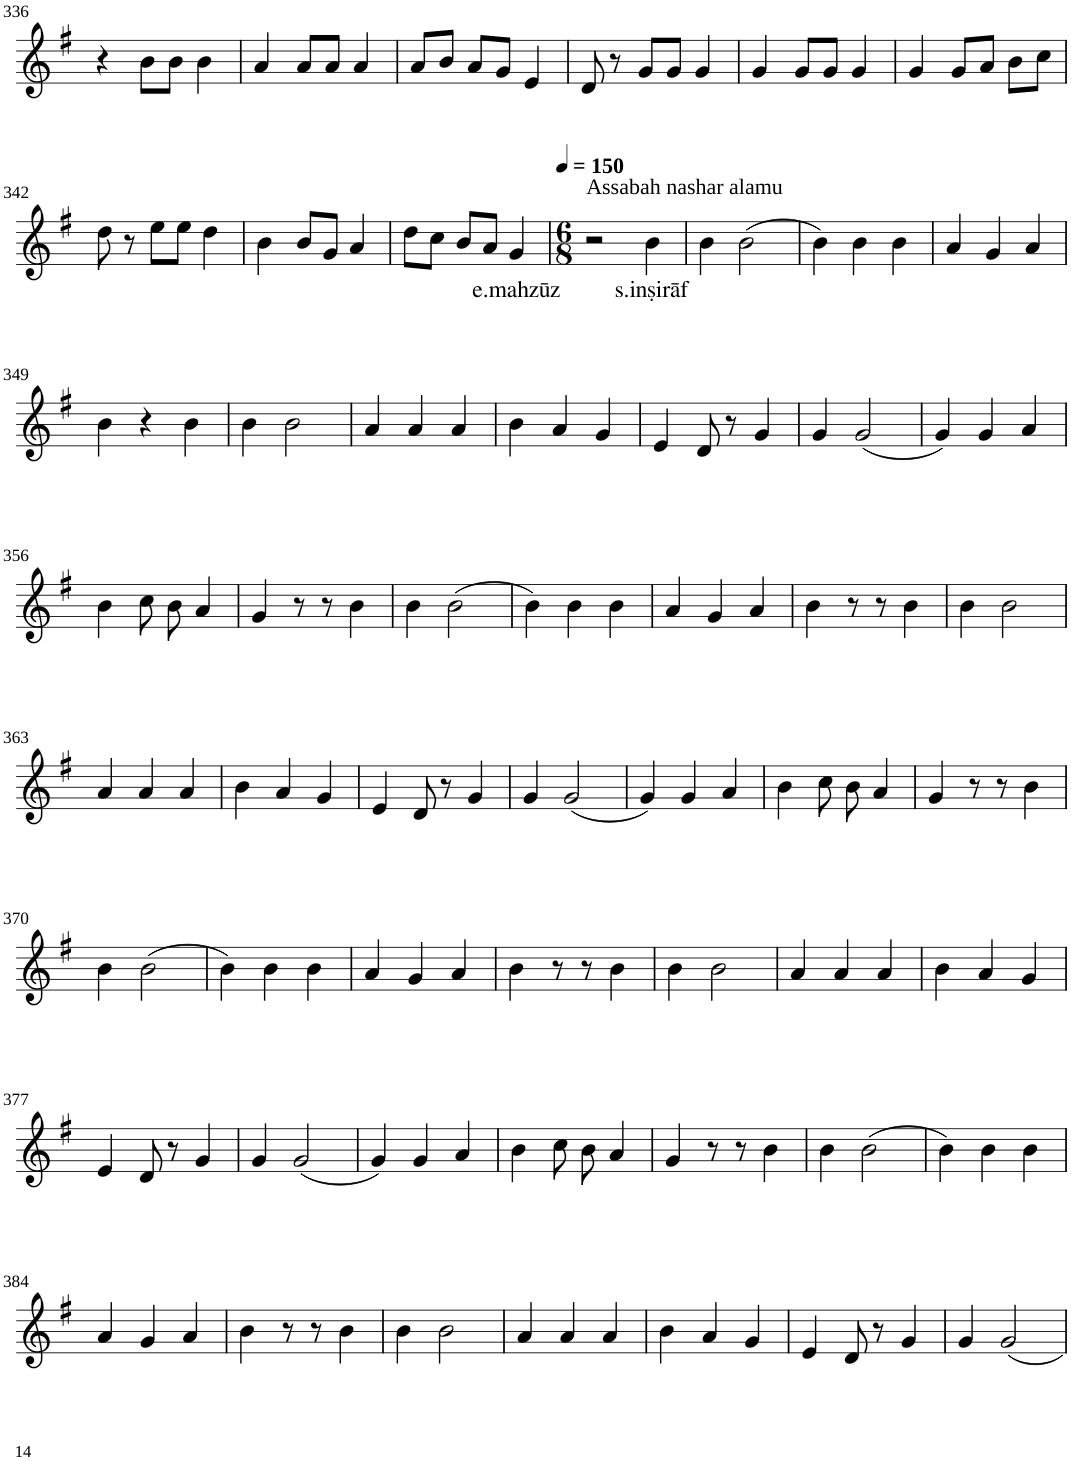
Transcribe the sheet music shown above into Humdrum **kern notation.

**kern	**text
*part1	*part1
*staff1	*staff1
*I"Violin	*
!!LO:PB:g=z
*clefG2	*
*k[f#]	*
*G:	*
*M3/4	*
=336	=336
4r	.
8b\L	.
8b\J	.
4b\	.
=337	=337
4a/	.
8a/L	.
8a/J	.
4a/	.
=338	=338
8a/L	.
8b/J	.
8a/L	.
8g/J	.
4e/	.
=339	=339
8d/	.
8r	.
8g/L	.
8g/J	.
4g/	.
=340	=340
4g/	.
8g/L	.
8g/J	.
4g/	.
=341	=341
4g/	.
8g/L	.
8a/J	.
8b\L	.
8cc\J	.
!!LO:LB:g=z
=342	=342
8dd\	.
8r	.
8ee\L	.
8ee\J	.
4dd\	.
=343	=343
4b\	.
8b/L	.
8g/J	.
4a/	.
=344	=344
8dd\L	.
8cc\J	.
8b/L	.
8a/J	.
!	!LO:LY:b
4g/	e.mahzūz
=345	=345
*M6/8	*
*MM150	*
!LO:TX:a:t=Assabah nashar alamu	!
2r	.
!	!LO:LY:b
4b\	s.inṣirāf
=346	=346
4b\	.
(2b\	.
=347	=347
4b\)	.
4b\	.
4b\	.
=348	=348
4a/	.
4g/	.
4a/	.
!!LO:LB:g=z
=349	=349
4b\	.
4r	.
4b\	.
=350	=350
4b\	.
2b\	.
=351	=351
4a/	.
4a/	.
4a/	.
=352	=352
4b\	.
4a/	.
4g/	.
=353	=353
4e/	.
8d/	.
8r	.
4g/	.
=354	=354
4g/	.
(2g/	.
=355	=355
4g/)	.
4g/	.
4a/	.
!!LO:LB:g=z
=356	=356
4b\	.
8cc\	.
8b\	.
4a/	.
=357	=357
4g/	.
8r	.
8r	.
4b\	.
=358	=358
4b\	.
(2b\	.
=359	=359
4b\)	.
4b\	.
4b\	.
=360	=360
4a/	.
4g/	.
4a/	.
=361	=361
4b\	.
8r	.
8r	.
4b\	.
=362	=362
4b\	.
2b\	.
!!LO:LB:g=z
=363	=363
4a/	.
4a/	.
4a/	.
=364	=364
4b\	.
4a/	.
4g/	.
=365	=365
4e/	.
8d/	.
8r	.
4g/	.
=366	=366
4g/	.
(2g/	.
=367	=367
4g/)	.
4g/	.
4a/	.
=368	=368
4b\	.
8cc\	.
8b\	.
4a/	.
=369	=369
4g/	.
8r	.
8r	.
4b\	.
!!LO:LB:g=z
=370	=370
4b\	.
(2b\	.
=371	=371
4b\)	.
4b\	.
4b\	.
=372	=372
4a/	.
4g/	.
4a/	.
=373	=373
4b\	.
8r	.
8r	.
4b\	.
=374	=374
4b\	.
2b\	.
=375	=375
4a/	.
4a/	.
4a/	.
=376	=376
4b\	.
4a/	.
4g/	.
!!LO:LB:g=z
=377	=377
4e/	.
8d/	.
8r	.
4g/	.
=378	=378
4g/	.
(2g/	.
=379	=379
4g/)	.
4g/	.
4a/	.
=380	=380
4b\	.
8cc\	.
8b\	.
4a/	.
=381	=381
4g/	.
8r	.
8r	.
4b\	.
=382	=382
4b\	.
(2b\	.
=383	=383
4b\)	.
4b\	.
4b\	.
!!LO:LB:g=z
=384	=384
4a/	.
4g/	.
4a/	.
=385	=385
4b\	.
8r	.
8r	.
4b\	.
=386	=386
4b\	.
2b\	.
=387	=387
4a/	.
4a/	.
4a/	.
=388	=388
4b\	.
4a/	.
4g/	.
=389	=389
4e/	.
8d/	.
8r	.
4g/	.
=390	=390
4g/	.
2g/	.
=	=
*-	*-
